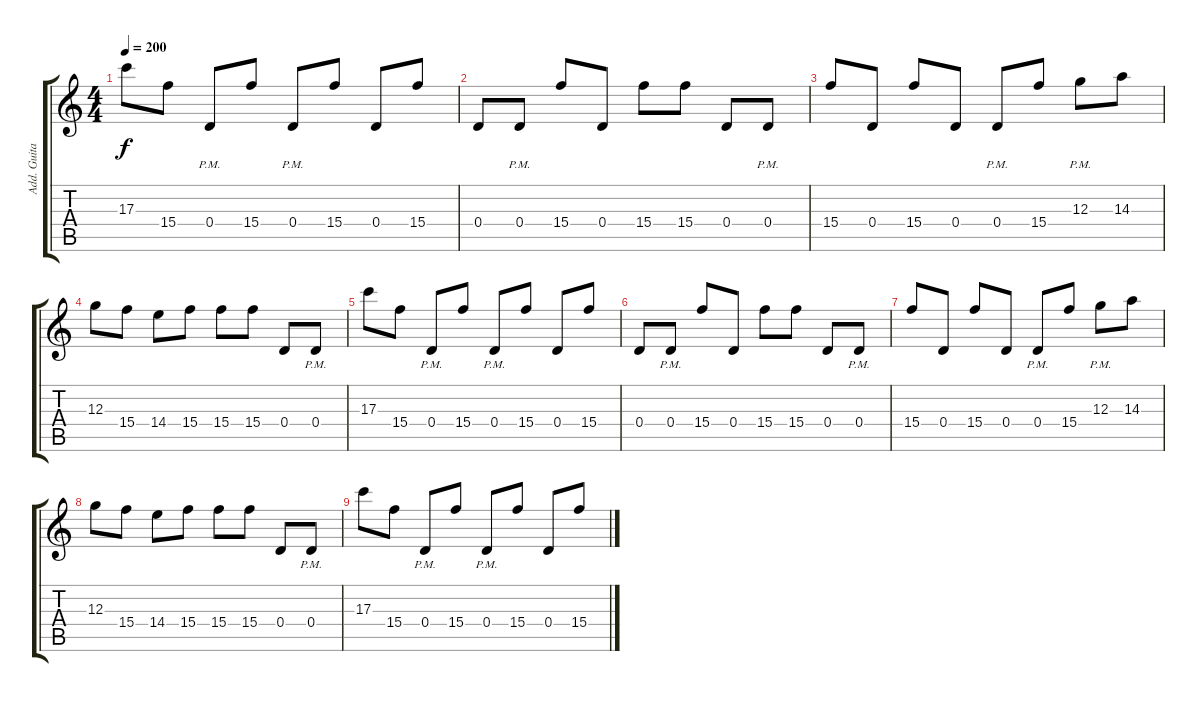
\track ("Add. Guitar 2" "Add. Guita") {instrument overdrivenguitar}
\staff {score tabs}
\tuning (E4 B3 G3 D3 A2 D2) {hide}
\ts (4 4)
\tempo 200
\clef g2
\ks c
17.3.8{dy f} 15.4.8 0.4{pm}.8 15.4.8 0.4{pm}.8 15.4.8 0.4.8 15.4.8 |
0.4.8 0.4{pm}.8 15.4.8 0.4.8 15.4.8 15.4.8 0.4.8 0.4{pm}.8 |
15.4.8 0.4.8 15.4.8 0.4.8 0.4{pm}.8 15.4.8 12.3{pm}.8 14.3.8 |
12.3.8 15.4.8 14.4.8 15.4.8 15.4.8 15.4.8 0.4.8 0.4{pm}.8 |
17.3.8 15.4.8 0.4{pm}.8 15.4.8 0.4{pm}.8 15.4.8 0.4.8 15.4.8 |
0.4.8 0.4{pm}.8 15.4.8 0.4.8 15.4.8 15.4.8 0.4.8 0.4{pm}.8 |
15.4.8 0.4.8 15.4.8 0.4.8 0.4{pm}.8 15.4.8 12.3{pm}.8 14.3.8 |
12.3.8 15.4.8 14.4.8 15.4.8 15.4.8 15.4.8 0.4.8 0.4{pm}.8 |
17.3.8 15.4.8 0.4{pm}.8 15.4.8 0.4{pm}.8 15.4.8 0.4.8 15.4.8
